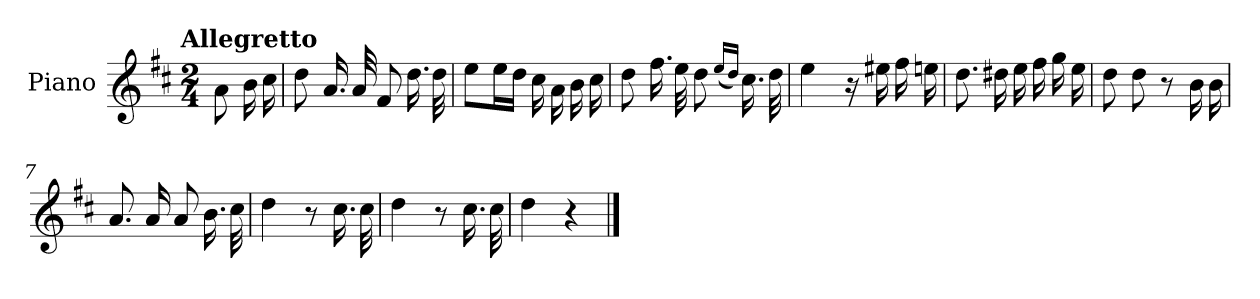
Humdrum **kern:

**kern
*part1
*staff1
*I"Piano
*I'Pno.
*clefG2
*k[f#c#]
!!LO:TX:omd:t=Allegretto
*M2/4
*MM116
=
8a\
16b\
16cc#\
=1
8dd\
16.a/
32a/
8f#/
16.dd\
32dd\
=2
8ee\L
16ee\L
16dd\JJ
16cc#\
16a\
16b\
16cc#\
!!LO:LB:g=z
=3
8dd\
16.ff#\
32ee\
8dd\
(<16qqee/LL
16qqdd/JJ)
16.cc#\
32dd\
=4
4ee\
16r
16ee#X\
16ff#\
16een\
=5
8.dd\
16dd#X\
16ee\
16ff#\
16gg\
16ee\
=6
8dd\
8dd\
8r
16b\
16b\
!!LO:LB:g=z
=7
8.a/
16a/
8a/
16.b\
32cc#\
=8
4dd\
8r
16.cc#\
32cc#\
=9
4dd\
8r
16.cc#\
32cc#\
=10
4dd\
4r
==
*-
